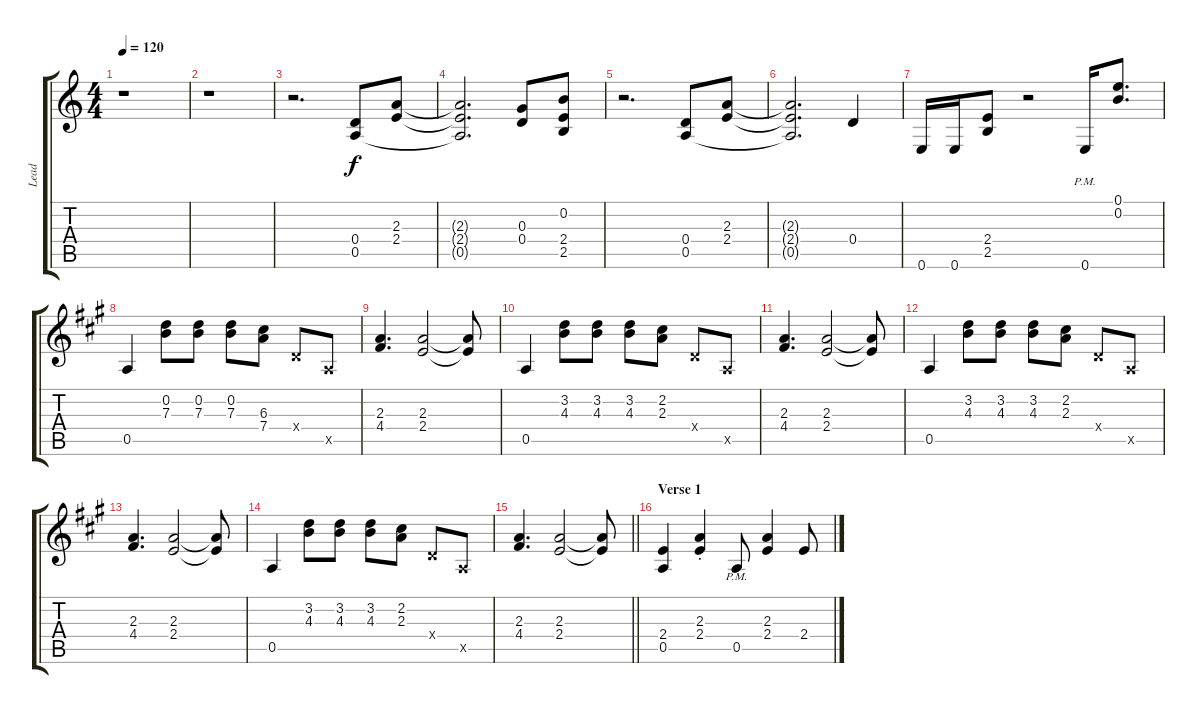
\track ("Lead" "Lead") {instrument overdrivenguitar}
\staff {score tabs}
\tuning (E4 B3 G3 D3 A2 E2) {hide}
\ts (4 4)
\tempo 120
\clef g2
\ks c
r.1{dy f instrument overdrivenguitar} |
r.1 |
r.2{d} (0.4 0.5).8 (2.3 2.4).8 |
(2.3{t} 2.4{t} 0.5{t}).2{d} (0.3 0.4).8 (0.2 2.4 2.5).8 |
r.2{d} (0.4 0.5).8 (2.3 2.4).8 |
(2.3{t} 2.4{t} 0.5{t}).2{d} 0.4.4 |
0.6.16 0.6.16 (2.4 2.5).8 r.2 0.6{pm}.16 (0.1 0.2).8{d} |
\ks a
0.5.4 (0.2 7.3).8 (0.2 7.3).8 (0.2 7.3).8 (6.3 7.4).8 0.4{x}.8 0.5{x}.8 |
(2.3 4.4).4{d} (2.3 2.4).2 (2.3{t} 2.4{t}).8 |
0.5.4 (3.2 4.3).8 (3.2 4.3).8 (3.2 4.3).8 (2.2 2.3).8 0.4{x}.8 0.5{x}.8 |
(2.3 4.4).4{d} (2.3 2.4).2 (2.3{t} 2.4{t}).8 |
0.5.4 (3.2 4.3).8 (3.2 4.3).8 (3.2 4.3).8 (2.2 2.3).8 0.4{x}.8 0.5{x}.8 |
(2.3 4.4).4{d} (2.3 2.4).2 (2.3{t} 2.4{t}).8 |
0.5.4 (3.2 4.3).8 (3.2 4.3).8 (3.2 4.3).8 (2.2 2.3).8 0.4{x}.8 0.5{x}.8 |
\barLineRight lightlight
(2.3 4.4).4{d} (2.3 2.4).2 (2.3{t} 2.4{t}).8 |
\section ("" "Verse 1")
(2.4 0.5).4 (2.3{st} 2.4{st}).4 0.5{pm}.8 (2.3 2.4).4 2.4.8
